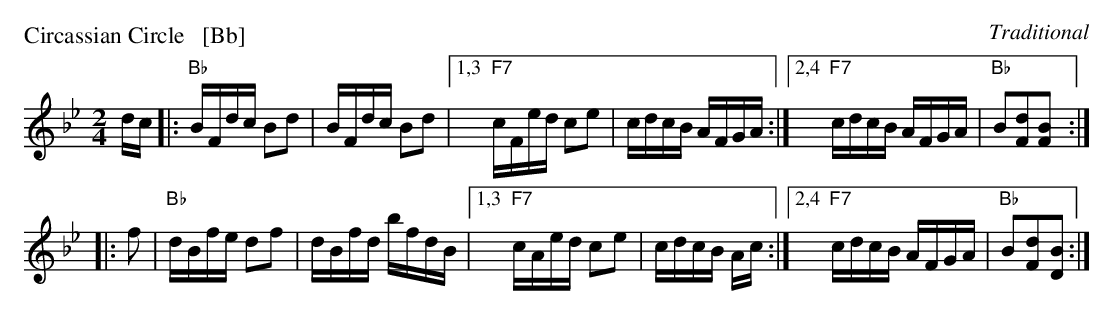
X:1
P: Circassian Circle   [Bb]
C: Traditional
M: 2/4
L: 1/16
K: Bb
dc |:\
"Bb"BFdc B2d2 | BFdc B2d2 |\
[1,3 "F7"cFed c2e2 | cdcB AFGA :|\
[2,4 "F7"cdcB AFGA | "Bb"B2[d2F2][B2F2] :|
|: f2 |\
"Bb"dBfe d2f2 | dBfd bfdB |\
[1,3 "F7"cAed c2e2 | cdcB Ac :|\
[2,4 "F7"cdcB AFGA | "Bb"B2[d2F2][B2D2] :|
